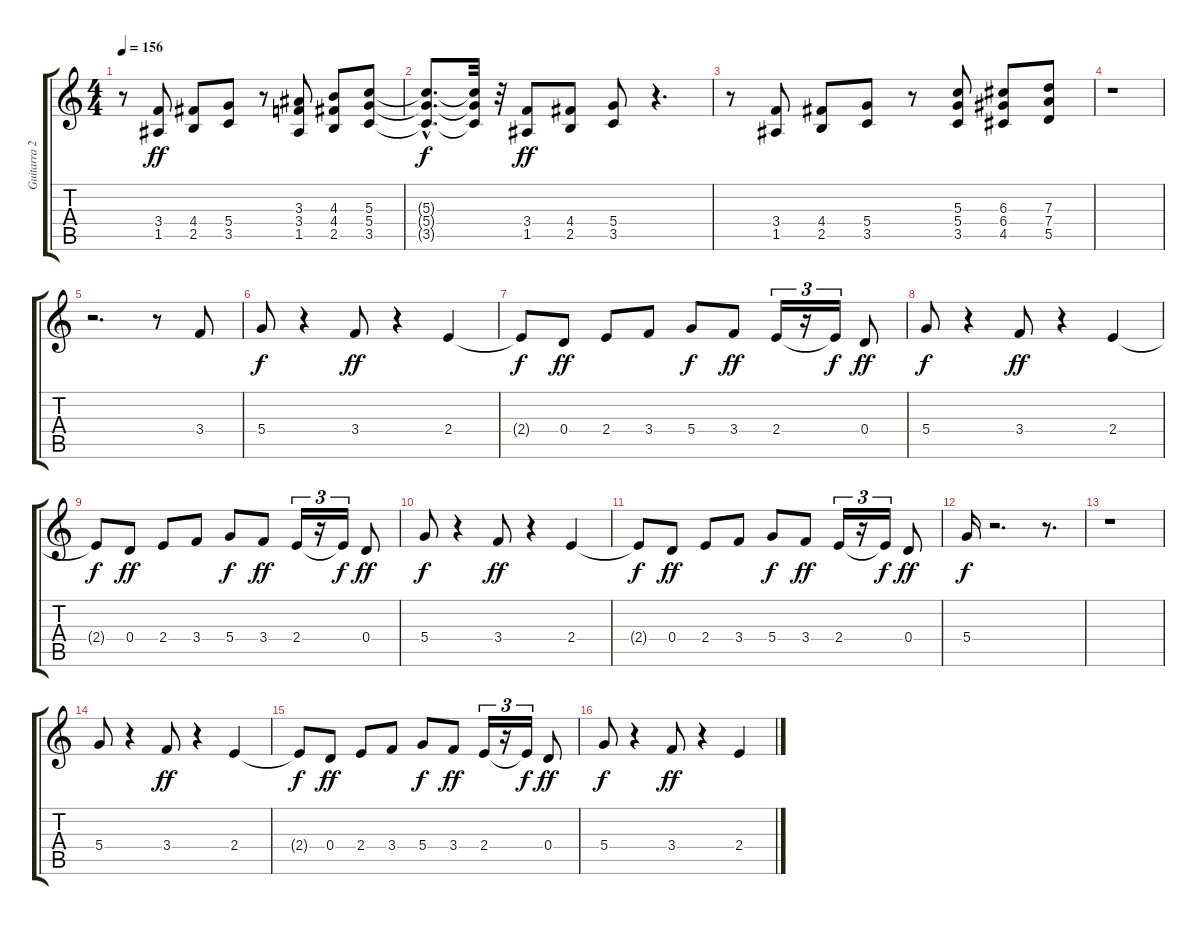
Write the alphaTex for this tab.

\track ("Guitarra 2" "Guitarra 2") {instrument overdrivenguitar}
\staff {score tabs}
\tuning (E4 B3 G3 D3 A2 E2) {hide}
\ts (4 4)
\tempo 156
\clef g2
\ks c
r.8{dy ff} (3.4 1.5).8 (4.4 2.5).8 (5.4 3.5).8 r.8 (3.3 3.4 1.5).8 (4.3 4.4 2.5).8 (5.3 5.4 3.5).8 |
(5.3{hac t} 5.4{hac t} 3.5{hac t}).8{d dy f} (5.3{t} 5.4{t} 3.5{t}).32 r.32 (3.4 1.5).8{dy ff} (4.4 2.5).8 (5.4 3.5).8 r.4{d} |
r.8 (3.4 1.5).8 (4.4 2.5).8 (5.4 3.5).8 r.8 (5.3 5.4 3.5).8 (6.3 6.4 4.5).8 (7.3 7.4 5.5).8 |
r.1 |
r.2{d} r.8 3.4.8 |
5.4.8{dy f} r.4 3.4.8{dy ff} r.4 2.4.4 |
2.4{t}.8{dy f} 0.4.8{dy ff} 2.4.8 3.4.8 5.4.8{dy f} 3.4.8{dy ff} 2.4.16{tu (3 2)} r.16{tu (3 2)} 2.4{t}.16{tu (3 2) dy f} 0.4.8{dy ff} |
5.4.8{dy f} r.4 3.4.8{dy ff} r.4 2.4.4 |
2.4{t}.8{dy f} 0.4.8{dy ff} 2.4.8 3.4.8 5.4.8{dy f} 3.4.8{dy ff} 2.4.16{tu (3 2)} r.16{tu (3 2)} 2.4{t}.16{tu (3 2) dy f} 0.4.8{dy ff} |
5.4.8{dy f} r.4 3.4.8{dy ff} r.4 2.4.4 |
2.4{t}.8{dy f} 0.4.8{dy ff} 2.4.8 3.4.8 5.4.8{dy f} 3.4.8{dy ff} 2.4.16{tu (3 2)} r.16{tu (3 2)} 2.4{t}.16{tu (3 2) dy f} 0.4.8{dy ff} |
5.4.16{dy f} r.2{d} r.8{d} |
r.1 |
5.4.8 r.4 3.4.8{dy ff} r.4 2.4.4 |
2.4{t}.8{dy f} 0.4.8{dy ff} 2.4.8 3.4.8 5.4.8{dy f} 3.4.8{dy ff} 2.4.16{tu (3 2)} r.16{tu (3 2)} 2.4{t}.16{tu (3 2) dy f} 0.4.8{dy ff} |
5.4.8{dy f} r.4 3.4.8{dy ff} r.4 2.4.4
